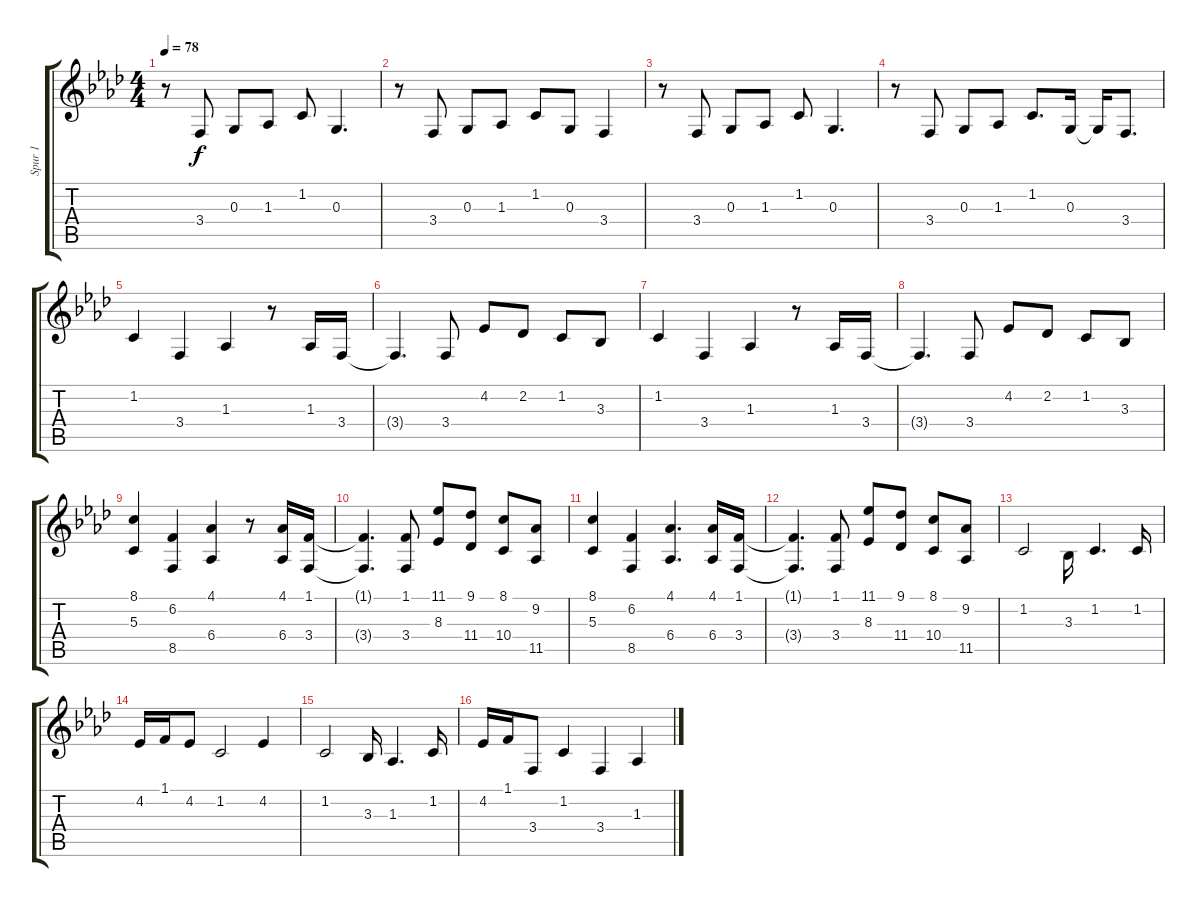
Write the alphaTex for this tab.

\track ("Spur 1" "Spur 1") {instrument brightacousticpiano bank 81}
\staff {score tabs}
\tuning (E4 B3 G3 D3 A2 E2) {hide}
\ts (4 4)
\tempo 78
\clef g2
\ks ab
r.8{dy f} 3.4.8 0.3.8 1.3.8 1.2.8 0.3.4{d} |
r.8 3.4.8 0.3.8 1.3.8 1.2.8 0.3.8 3.4.4 |
r.8 3.4.8 0.3.8 1.3.8 1.2.8 0.3.4{d} |
r.8 3.4.8 0.3.8 1.3.8 1.2.8{d} 0.3.16 0.3{t}.16 3.4.8{d} |
1.2.4 3.4.4 1.3.4 r.8 1.3.16 3.4.16 |
3.4{t}.4{d} 3.4.8 4.2.8 2.2.8 1.2.8 3.3.8 |
1.2.4 3.4.4 1.3.4 r.8 1.3.16 3.4.16 |
3.4{t}.4{d} 3.4.8 4.2.8 2.2.8 1.2.8 3.3.8 |
(8.1 5.3).4 (6.2 8.5).4 (4.1 6.4).4 r.8 (4.1 6.4).16 (1.1 3.4).16 |
(1.1{t} 3.4{t}).4{d} (1.1 3.4).8 (11.1 8.3).8 (9.1 11.4).8 (8.1 10.4).8 (9.2 11.5).8 |
(8.1 5.3).4 (6.2 8.5).4 (4.1 6.4).4{d} (4.1 6.4).16 (1.1 3.4).16 |
(1.1{t} 3.4{t}).4{d} (1.1 3.4).8 (11.1 8.3).8 (9.1 11.4).8 (8.1 10.4).8 (9.2 11.5).8 |
1.2.2 3.3.16{beam Down} 1.2.4{d} 1.2.16 |
4.2.16 1.1.16 4.2.8 1.2.2 4.2.4 |
1.2.2 3.3.16 1.3.4{d} 1.2.16 |
4.2.16 1.1.16 3.4.8 1.2.4 3.4.4 1.3.4
